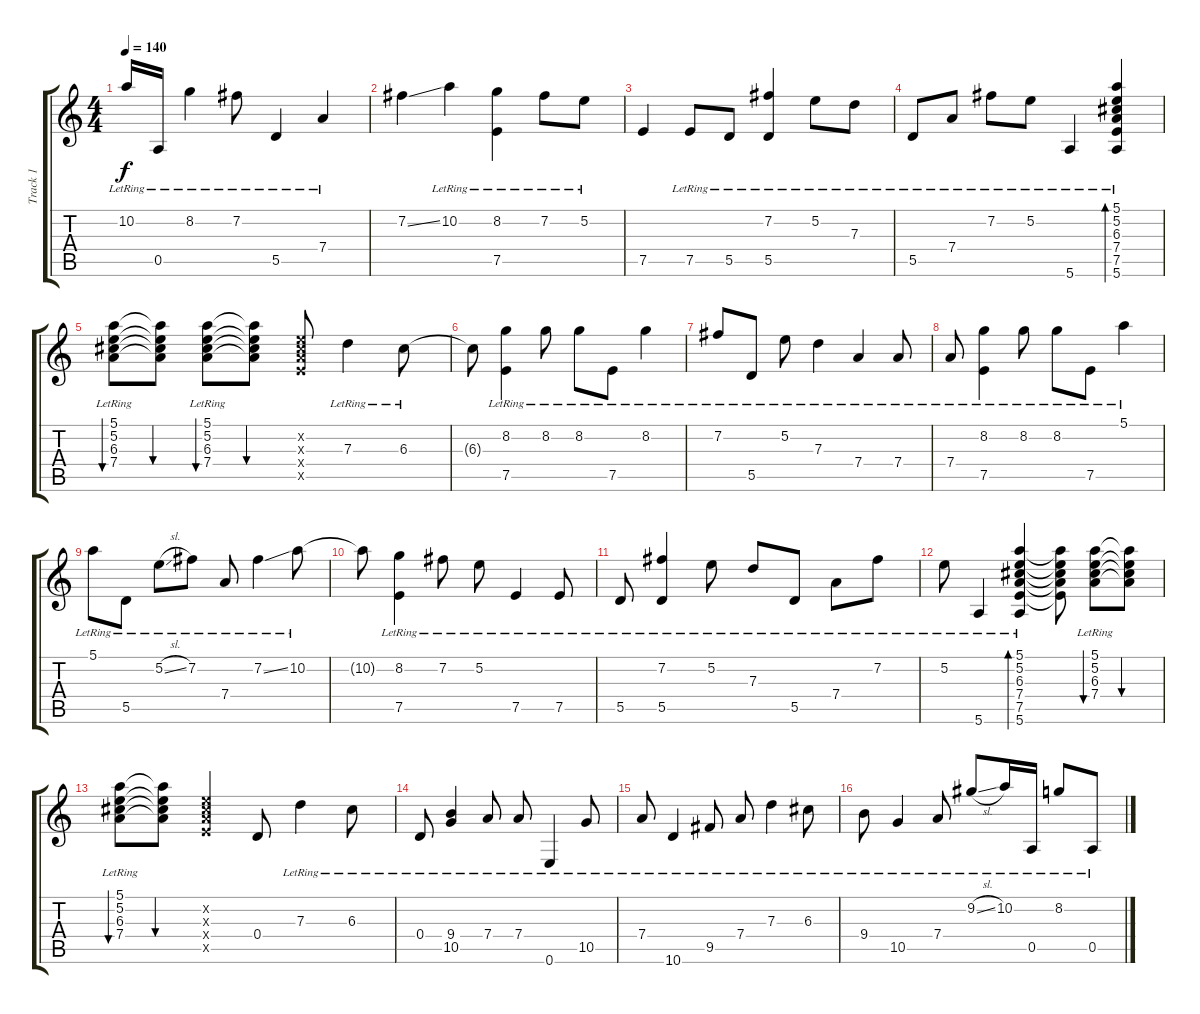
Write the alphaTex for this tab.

\track ("Track 1" "Track 1") {instrument acousticguitarnylon}
\staff {score tabs}
\tuning (E4 B3 G3 D3 A2 E2) {hide}
\ts (4 4)
\tempo 140
\clef g2
\ks c
10.2{lr}.16{dy f} 0.5{lr}.16 8.2{lr}.4 7.2{lr}.8 5.5{lr}.4 7.4{lr}.4 |
7.2{ss}.4 10.2{lr}.4 (8.2{lr} 7.5{lr}).4 7.2{lr}.8 5.2{lr}.8 |
7.5.4 7.5{lr}.8 5.5{lr}.8 (7.2{lr} 5.5{lr}).4 5.2{lr}.8 7.3{lr}.8 |
5.5{lr}.8 7.4{lr}.8 7.2{lr}.8 5.2{lr}.8 5.6{lr}.4 (5.1{lr} 5.2{lr} 6.3{lr} 7.4{lr} 7.5{lr} 5.6{lr}).4{bd 60} |
(5.1{lr} 5.2{lr} 6.3{lr} 7.4{lr}).8{bu 60} (5.1{t} 5.2{t} 6.3{t} 7.4{t}).8{bu 60} (5.1{lr} 5.2{lr} 6.3{lr} 7.4{lr}).8{bu 60} (5.1{t} 5.2{t} 6.3{t} 7.4{t}).8{bu 60} (5.2{x} 6.3{x} 7.4{x} 7.5{x}).8 7.3{lr}.4 6.3{lr}.8 |
6.3{t}.8 (8.2{lr} 7.5{lr}).4 8.2{lr}.8 8.2{lr}.8 7.5{lr}.8 8.2{lr}.4 |
7.2{lr}.8 5.5{lr}.8 5.2{lr}.8 7.3{lr}.4 7.4{lr}.4 7.4{lr}.8 |
7.4{lr}.8 (8.2{lr} 7.5{lr}).4 8.2{lr}.8 8.2{lr}.8 7.5{lr}.8 5.1{lr}.4 |
5.1{lr}.8 5.5{lr}.8 5.2{sl lr}.8 7.2{lr}.8 7.4{lr}.8 7.2{ss lr}.4 10.2{lr}.8 |
10.2{t}.8 (8.2{lr} 7.5{lr}).4 7.2{lr}.8 5.2{lr}.8 7.5{lr}.4 7.5{lr}.8 |
5.5{lr}.8 (7.2{lr} 5.5{lr}).4 5.2{lr}.8 7.3{lr}.8 5.5{lr}.8 7.4{lr}.8 7.2{lr}.8 |
5.2{lr}.8 5.6{lr}.4 (5.1{lr} 5.2{lr} 6.3{lr} 7.4{lr} 7.5{lr} 5.6{lr}).4{bd 60} (5.1{t} 5.2{t} 6.3{t} 7.4{t} 7.5{t}).8 (5.1{lr} 5.2{lr} 6.3{lr} 7.4{lr}).8{bu 60} (5.1{t} 5.2{t} 6.3{t} 7.4{t}).8{bu 60} |
(5.1{lr} 5.2{lr} 6.3{lr} 7.4{lr}).8{bu 60} (5.1{t} 5.2{t} 6.3{t} 7.4{t}).8{bu 60} (5.2{x} 6.3{x} 7.4{x} 7.5{x}).4 0.4.8 7.3{lr}.4 6.3{lr}.8 |
0.4{lr}.8 (9.4{lr} 10.5{lr}).4 7.4{lr}.8 7.4{lr}.8 0.6{lr}.4 10.5{lr}.8 |
7.4{lr}.8 10.6{lr}.4 9.5{lr}.8 7.4{lr}.8 7.3{lr}.4 6.3{lr}.8 |
9.4{lr}.8 10.5{lr}.4 7.4{lr}.8 9.2{sl lr}.8 10.2{lr}.16 0.5{lr}.16 8.2{lr}.8 0.5{lr}.8
